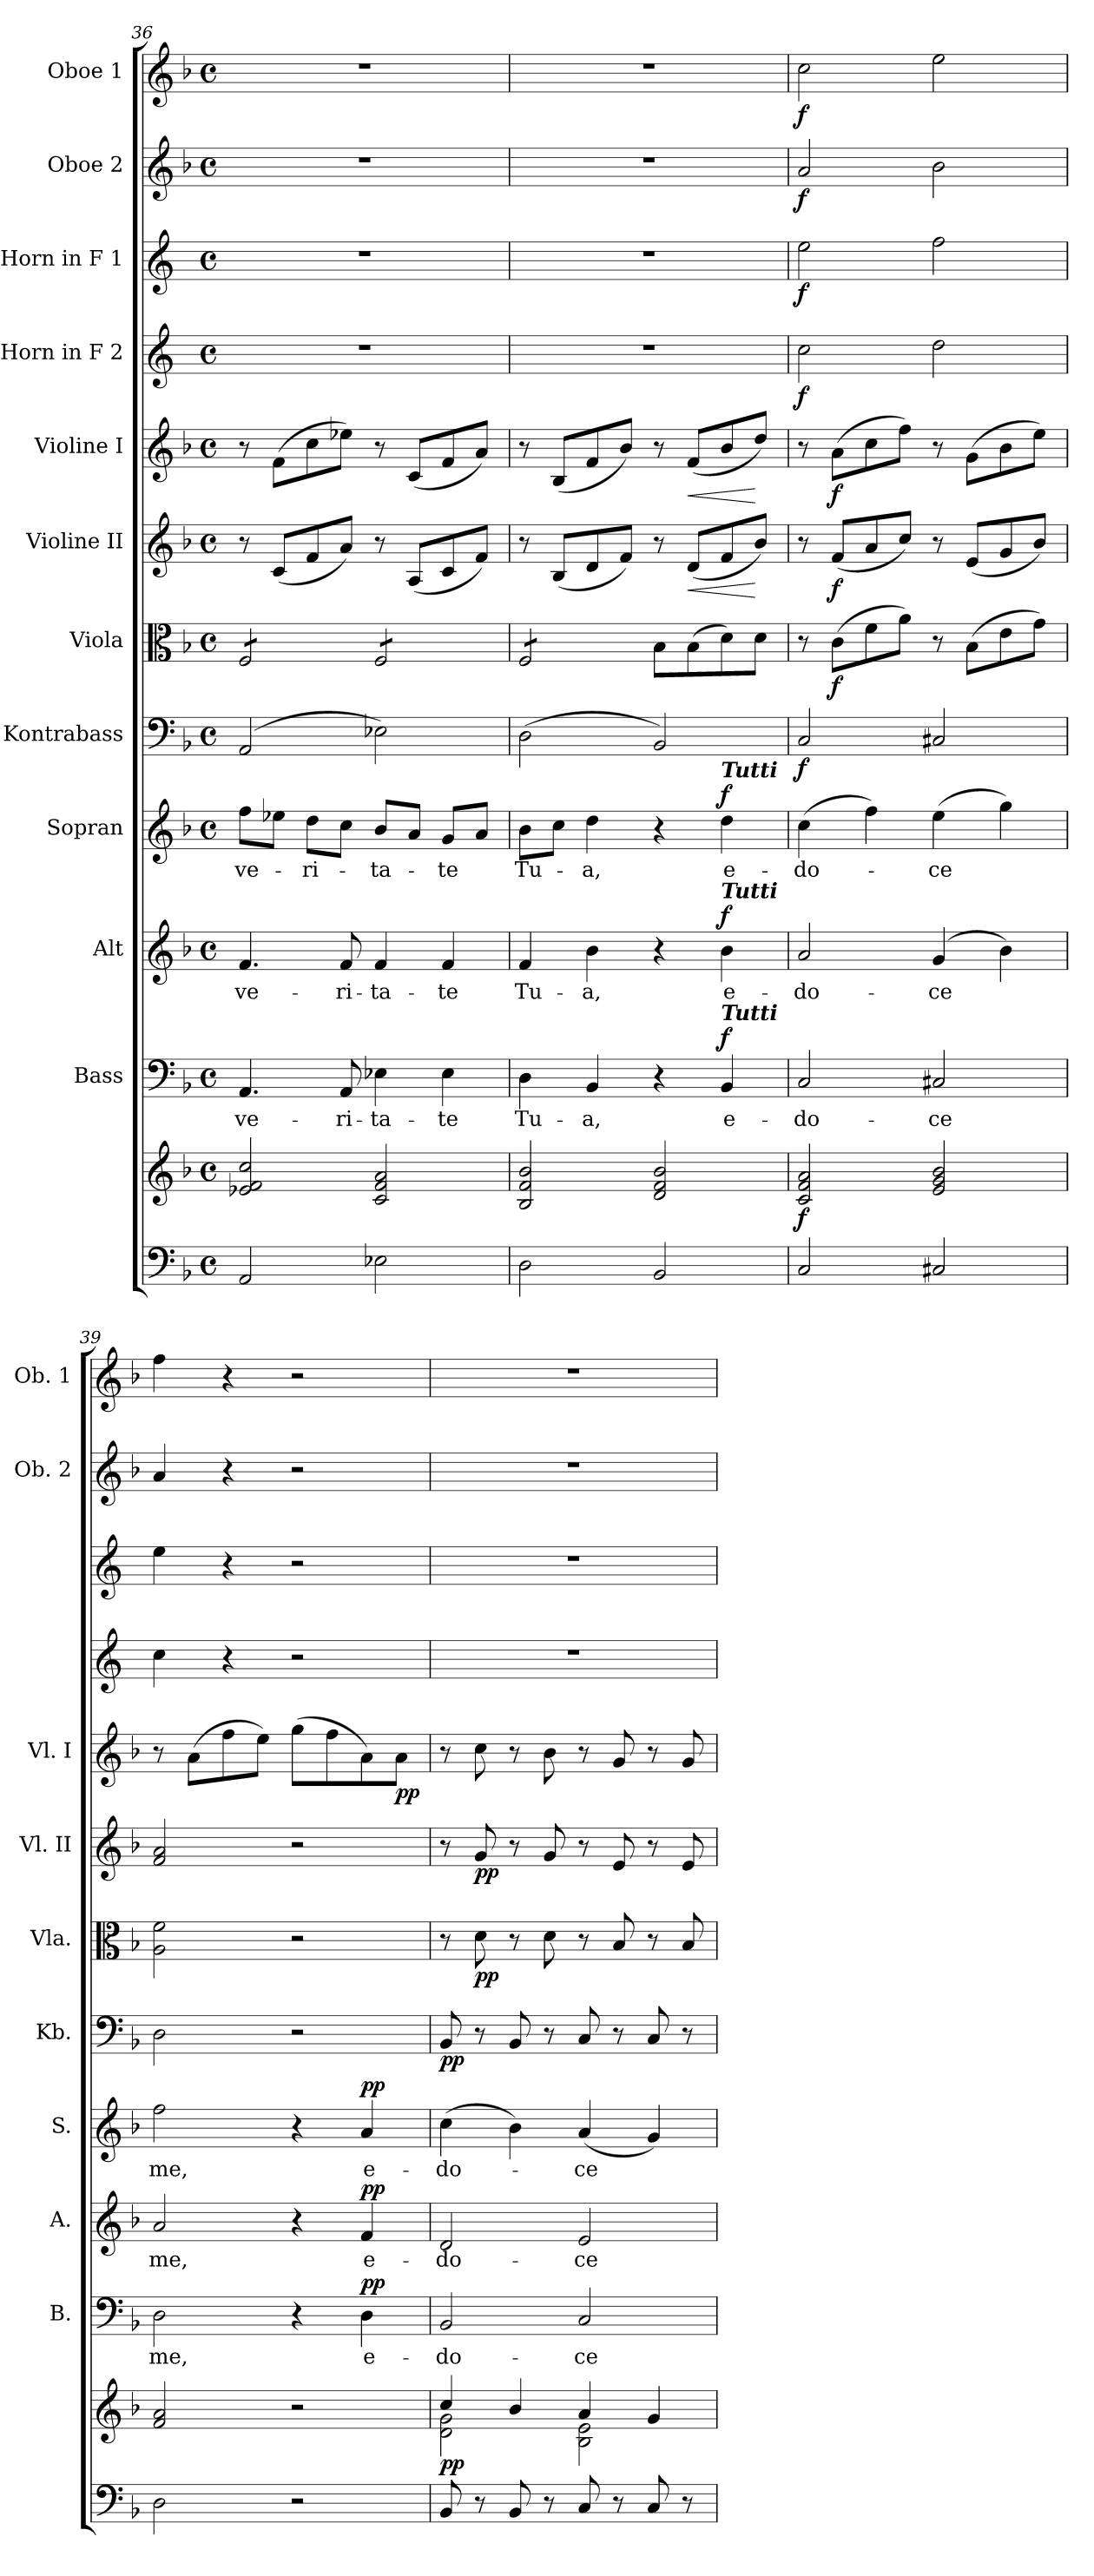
**kern	**kern	**dynam	**kern	**text	**dynam	**kern	**text	**dynam	**kern	**text	**dynam	**kern	**dynam	**kern	**dynam	**kern	**dynam	**kern	**dynam	**kern	**dynam	**kern	**dynam	**kern	**dynam	**kern	**dynam
*part12	*part12	*part12	*part11	*part11	*part11	*part10	*part10	*part10	*part9	*part9	*part9	*part8	*part8	*part7	*part7	*part6	*part6	*part5	*part5	*part4	*part4	*part3	*part3	*part2	*part2	*part1	*part1
*staff13	*staff12	*staff12/13	*staff11	*staff11	*staff11	*staff10	*staff10	*staff10	*staff9	*staff9	*staff9	*staff8	*staff8	*staff7	*staff7	*staff6	*staff6	*staff5	*staff5	*staff4	*staff4	*staff3	*staff3	*staff2	*staff2	*staff1	*staff1
*	*	*	*I"Bass	*	*	*I"Alt	*	*	*I"Sopran	*	*	*I"Kontrabass	*	*I"Viola	*	*I"Violine II	*	*I"Violine I	*	*I"Horn in F 2	*	*I"Horn in F 1	*	*I"Oboe 2	*	*I"Oboe 1	*
*	*	*	*I'B.	*	*	*I'A.	*	*	*I'S.	*	*	*I'Kb.	*	*I'Vla.	*	*I'Vl. II	*	*I'Vl. I	*	*	*	*	*	*I'Ob. 2	*	*I'Ob. 1	*
*clefF4	*clefG2	*	*clefF4	*	*	*clefG2	*	*	*clefG2	*	*	*clefF4	*	*clefC3	*	*clefG2	*	*clefG2	*	*clefG2	*	*clefG2	*	*clefG2	*	*clefG2	*
*	*	*	*	*	*	*	*	*	*	*	*	*ITrd7c12	*	*	*	*	*	*	*	*ITrd4c7	*	*ITrd4c7	*	*	*	*	*
*k[b-]	*k[b-]	*	*k[b-]	*	*	*k[b-]	*	*	*k[b-]	*	*	*k[b-]	*	*k[b-]	*	*k[b-]	*	*k[b-]	*	*k[b-]	*	*k[b-]	*	*k[b-]	*	*k[b-]	*
*F:	*F:	*	*F:	*	*	*F:	*	*	*F:	*	*	*F:	*	*F:	*	*F:	*	*F:	*	*F:	*	*F:	*	*F:	*	*F:	*
*M4/4	*M4/4	*	*M4/4	*	*	*M4/4	*	*	*M4/4	*	*	*M4/4	*	*M4/4	*	*M4/4	*	*M4/4	*	*M4/4	*	*M4/4	*	*M4/4	*	*M4/4	*
*met(c)	*met(c)	*	*met(c)	*	*	*met(c)	*	*	*met(c)	*	*	*met(c)	*	*met(c)	*	*met(c)	*	*met(c)	*	*met(c)	*	*met(c)	*	*met(c)	*	*met(c)	*
=36	=36	=36	=36	=36	=36	=36	=36	=36	=36	=36	=36	=36	=36	=36	=36	=36	=36	=36	=36	=36	=36	=36	=36	=36	=36	=36	=36
!	!	!	!	!LO:LY:b	!	!	!LO:LY:b	!	!	!LO:LY:b	!	!	!	!	!	!	!	!	!	!	!	!	!	!	!	!	!
*	*	*	*	*	*	*	*	*	*	*	*	*	*	*tremolo	*	*	*	*	*	*	*	*	*	*	*	*	*
2AA/	2e-X/ 2f/ 2cc/	.	4.AA/	ve-	.	4.f/	ve-	.	8ff\L	ve-	.	(2AAA/	.	8F/L	.	8r	.	8r	.	1r	.	1r	.	1r	.	1r	.
.	.	.	.	.	.	.	.	.	8ee-X\J	.	.	.	.	8F/	.	(<8c/L	.	(>8f\L	.	.	.	.	.	.	.	.	.
!	!	!	!	!	!	!	!	!	!	!LO:LY:b	!	!	!	!	!	!	!	!	!	!	!	!	!	!	!	!	!
.	.	.	.	.	.	.	.	.	8dd\L	-ri-	.	.	.	8F/	.	8f/	.	8cc\	.	.	.	.	.	.	.	.	.
!	!	!	!	!LO:LY:b	!	!	!LO:LY:b	!	!	!	!	!	!	!	!	!	!	!	!	!	!	!	!	!	!	!	!
.	.	.	8AA/	-ri-	.	8f/	-ri-	.	8cc\J	.	.	.	.	8F/J	.	8a/J)	.	8ee-X\J)	.	.	.	.	.	.	.	.	.
!	!	!	!	!LO:LY:b	!	!	!LO:LY:b	!	!	!LO:LY:b	!	!	!	!	!	!	!	!	!	!	!	!	!	!	!	!	!
2E-X\	2c/ 2f/ 2a/	.	4E-X\	-ta-	.	4f/	-ta-	.	8b-/L	-ta-	.	2EE-X\)	.	8F/L	.	8r	.	8r	.	.	.	.	.	.	.	.	.
.	.	.	.	.	.	.	.	.	8a/J	.	.	.	.	8F/	.	(<8A/L	.	(<8c/L	.	.	.	.	.	.	.	.	.
!	!	!	!	!LO:LY:b	!	!	!LO:LY:b	!	!	!LO:LY:b	!	!	!	!	!	!	!	!	!	!	!	!	!	!	!	!	!
.	.	.	4E-\	-te	.	4f/	-te	.	8g/L	-te	.	.	.	8F/	.	8c/	.	8f/	.	.	.	.	.	.	.	.	.
.	.	.	.	.	.	.	.	.	8a/J	.	.	.	.	8F/J	.	8f/J)	.	8a/J)	.	.	.	.	.	.	.	.	.
=37	=37	=37	=37	=37	=37	=37	=37	=37	=37	=37	=37	=37	=37	=37	=37	=37	=37	=37	=37	=37	=37	=37	=37	=37	=37	=37	=37
!	!	!	!	!LO:LY:b	!	!	!LO:LY:b	!	!	!LO:LY:b	!	!	!	!	!	!	!	!	!	!	!	!	!	!	!	!	!
2D\	2B-/ 2f/ 2b-/	.	4D\	Tu-	.	4f/	Tu-	.	8b-\L	Tu-	.	(>2DD\	.	8F/L	.	8r	.	8r	.	1r	.	1r	.	1r	.	1r	.
.	.	.	.	.	.	.	.	.	8cc\J	.	.	.	.	8F/	.	(<8B-/L	.	(<8B-/L	.	.	.	.	.	.	.	.	.
!	!	!	!	!LO:LY:b	!	!	!LO:LY:b	!	!	!LO:LY:b	!	!	!	!	!	!	!	!	!	!	!	!	!	!	!	!	!
.	.	.	4BB-/	-a,	.	4b-\	-a,	.	4dd\	-a,	.	.	.	8F/	.	8d/	.	8f/	.	.	.	.	.	.	.	.	.
.	.	.	.	.	.	.	.	.	.	.	.	.	.	8F/J	.	8f/J)	.	8b-/J)	.	.	.	.	.	.	.	.	.
*	*	*	*	*	*	*	*	*	*	*	*	*	*	*Xtremolo	*	*	*	*	*	*	*	*	*	*	*	*	*
2BB-/	2d/ 2f/ 2b-/	.	4r	.	.	4r	.	.	4r	.	.	2BBB-/)	.	8B-\L	.	8r	.	8r	.	.	.	.	.	.	.	.	.
!	!	!	!	!	!	!	!	!	!	!	!	!	!	!	!	!	!LO:HP:b	!	!LO:HP:b	!	!	!	!	!	!	!	!
.	.	.	.	.	.	.	.	.	.	.	.	.	.	(>8B-\	.	(<8d/L	<	(<8f/L	<	.	.	.	.	.	.	.	.
!	!	!	!	!	!	!	!	!	!LO:TX:a:Bi:t=Tutti	!	!	!	!	!	!	!	!	!	!	!	!	!	!	!	!	!	!
!	!	!	!	!	!	!LO:TX:a:Bi:t=Tutti	!	!	!	!	!	!	!	!	!	!	!	!	!	!	!	!	!	!	!	!	!
!	!	!	!LO:TX:a:Bi:t=Tutti	!	!	!	!	!	!	!	!	!	!	!	!	!	!	!	!	!	!	!	!	!	!	!	!
!	!	!	!	!LO:LY:b	!LO:DY:a	!	!LO:LY:b	!LO:DY:a	!	!LO:LY:b	!LO:DY:a	!	!	!	!	!	!	!	!	!	!	!	!	!	!	!	!
.	.	.	4BB-/	e-	f	4b-\	e-	f	4dd\	e-	f	.	.	8d\)	.	8f/	.	8b-/	.	.	.	.	.	.	.	.	.
.	.	.	.	.	.	.	.	.	.	.	.	.	.	8d\J	.	8b-/J)	[	8dd/J)	[	.	.	.	.	.	.	.	.
=38	=38	=38	=38	=38	=38	=38	=38	=38	=38	=38	=38	=38	=38	=38	=38	=38	=38	=38	=38	=38	=38	=38	=38	=38	=38	=38	=38
!	!	!LO:DY:b	!	!LO:LY:b	!	!	!LO:LY:b	!	!	!LO:LY:b	!	!	!LO:DY:b	!	!	!	!	!	!	!	!LO:DY:b	!	!LO:DY:b	!	!LO:DY:b	!	!LO:DY:b
2C/	2c/ 2f/ 2a/	f	2C/	-do-	.	2a/	-do-	.	(>4cc\	-do-	.	2CC/	f	8r	.	8r	.	8r	.	2f\	f	2a\	f	2a/	f	2cc\	f
!	!	!	!	!	!	!	!	!	!	!	!	!	!	!	!LO:DY:b	!	!LO:DY:b	!	!LO:DY:b	!	!	!	!	!	!	!	!
.	.	.	.	.	.	.	.	.	.	.	.	.	.	(>8c\L	f	(<8f/L	f	(>8a\L	f	.	.	.	.	.	.	.	.
.	.	.	.	.	.	.	.	.	4ff\)	.	.	.	.	8f\	.	8a/	.	8cc\	.	.	.	.	.	.	.	.	.
.	.	.	.	.	.	.	.	.	.	.	.	.	.	8a\J)	.	8cc/J)	.	8ff\J)	.	.	.	.	.	.	.	.	.
!	!	!	!	!LO:LY:b	!	!	!LO:LY:b	!	!	!LO:LY:b	!	!	!	!	!	!	!	!	!	!	!	!	!	!	!	!	!
2C#X/	2e/ 2g/ 2b-/	.	2C#X/	-ce	.	(4g/	-ce	.	(>4ee\	-ce	.	2CC#X/	.	8r	.	8r	.	8r	.	2g\	.	2b-\	.	2b-\	.	2ee\	.
.	.	.	.	.	.	.	.	.	.	.	.	.	.	(>8B-\L	.	(<8e/L	.	(>8g\L	.	.	.	.	.	.	.	.	.
.	.	.	.	.	.	4b-\)	.	.	4gg\)	.	.	.	.	8e\	.	8g/	.	8b-\	.	.	.	.	.	.	.	.	.
.	.	.	.	.	.	.	.	.	.	.	.	.	.	8g\J)	.	8b-/J)	.	8ee\J)	.	.	.	.	.	.	.	.	.
!!LO:PB:g=z
=39	=39	=39	=39	=39	=39	=39	=39	=39	=39	=39	=39	=39	=39	=39	=39	=39	=39	=39	=39	=39	=39	=39	=39	=39	=39	=39	=39
!	!	!	!	!LO:LY:b	!	!	!LO:LY:b	!	!	!LO:LY:b	!	!	!	!	!	!	!	!	!	!	!	!	!	!	!	!	!
2D\	2f/ 2a/	.	2D\	me,	.	2a/	me,	.	2ff\	me,	.	2DD\	.	2A\ 2f\	.	2f/ 2a/	.	8r	.	4f\	.	4a\	.	4a/	.	4ff\	.
.	.	.	.	.	.	.	.	.	.	.	.	.	.	.	.	.	.	(>8a\L	.	.	.	.	.	.	.	.	.
.	.	.	.	.	.	.	.	.	.	.	.	.	.	.	.	.	.	8ff\	.	4r	.	4r	.	4r	.	4r	.
.	.	.	.	.	.	.	.	.	.	.	.	.	.	.	.	.	.	8ee\J)	.	.	.	.	.	.	.	.	.
2r	2r	.	4r	.	.	4r	.	.	4r	.	.	2r	.	2r	.	2r	.	(>8gg\L	.	2r	.	2r	.	2r	.	2r	.
.	.	.	.	.	.	.	.	.	.	.	.	.	.	.	.	.	.	8ff\	.	.	.	.	.	.	.	.	.
!	!	!	!	!LO:LY:b	!LO:DY:a	!	!LO:LY:b	!LO:DY:a	!	!LO:LY:b	!LO:DY:a	!	!	!	!	!	!	!	!	!	!	!	!	!	!	!	!
.	.	.	4D\	e-	pp	4f/	e-	pp	4a/	e-	pp	.	.	.	.	.	.	8a\)	.	.	.	.	.	.	.	.	.
!	!	!	!	!	!	!	!	!	!	!	!	!	!	!	!	!	!	!	!LO:DY:b	!	!	!	!	!	!	!	!
.	.	.	.	.	.	.	.	.	.	.	.	.	.	.	.	.	.	8a\J	pp	.	.	.	.	.	.	.	.
=40	=40	=40	=40	=40	=40	=40	=40	=40	=40	=40	=40	=40	=40	=40	=40	=40	=40	=40	=40	=40	=40	=40	=40	=40	=40	=40	=40
*	*^	*	*	*	*	*	*	*	*	*	*	*	*	*	*	*	*	*	*	*	*	*	*	*	*	*	*
!	!	!	!LO:DY:b	!	!LO:LY:b	!	!	!LO:LY:b	!	!	!LO:LY:b	!	!	!LO:DY:b	!	!	!	!	!	!	!	!	!	!	!	!	!	!
8BB-/	4cc/	2d\ 2g\	pp	2BB-/	-do-	.	2d/	-do-	.	(>4cc\	-do-	.	8BBB-/	pp	8r	.	8r	.	8r	.	1r	.	1r	.	1r	.	1r	.
!	!	!	!	!	!	!	!	!	!	!	!	!	!	!	!	!LO:DY:b	!	!LO:DY:b	!	!	!	!	!	!	!	!	!	!
8r	.	.	.	.	.	.	.	.	.	.	.	.	8r	.	8d\	pp	8g/	pp	8cc\	.	.	.	.	.	.	.	.	.
8BB-/	4b-/	.	.	.	.	.	.	.	.	4b-\)	.	.	8BBB-/	.	8r	.	8r	.	8r	.	.	.	.	.	.	.	.	.
8r	.	.	.	.	.	.	.	.	.	.	.	.	8r	.	8d\	.	8g/	.	8b-\	.	.	.	.	.	.	.	.	.
!	!	!	!	!	!LO:LY:b	!	!	!LO:LY:b	!	!	!LO:LY:b	!	!	!	!	!	!	!	!	!	!	!	!	!	!	!	!	!
8C/	4a/	2B-\ 2e\	.	2C/	-ce	.	2e/	-ce	.	(<4a/	-ce	.	8CC/	.	8r	.	8r	.	8r	.	.	.	.	.	.	.	.	.
8r	.	.	.	.	.	.	.	.	.	.	.	.	8r	.	8B-/	.	8e/	.	8g/	.	.	.	.	.	.	.	.	.
8C/	4g/	.	.	.	.	.	.	.	.	4g/)	.	.	8CC/	.	8r	.	8r	.	8r	.	.	.	.	.	.	.	.	.
8r	.	.	.	.	.	.	.	.	.	.	.	.	8r	.	8B-/	.	8e/	.	8g/	.	.	.	.	.	.	.	.	.
*	*v	*v	*	*	*	*	*	*	*	*	*	*	*	*	*	*	*	*	*	*	*	*	*	*	*	*	*	*
=	=	=	=	=	=	=	=	=	=	=	=	=	=	=	=	=	=	=	=	=	=	=	=	=	=	=	=
*-	*-	*-	*-	*-	*-	*-	*-	*-	*-	*-	*-	*-	*-	*-	*-	*-	*-	*-	*-	*-	*-	*-	*-	*-	*-	*-	*-
